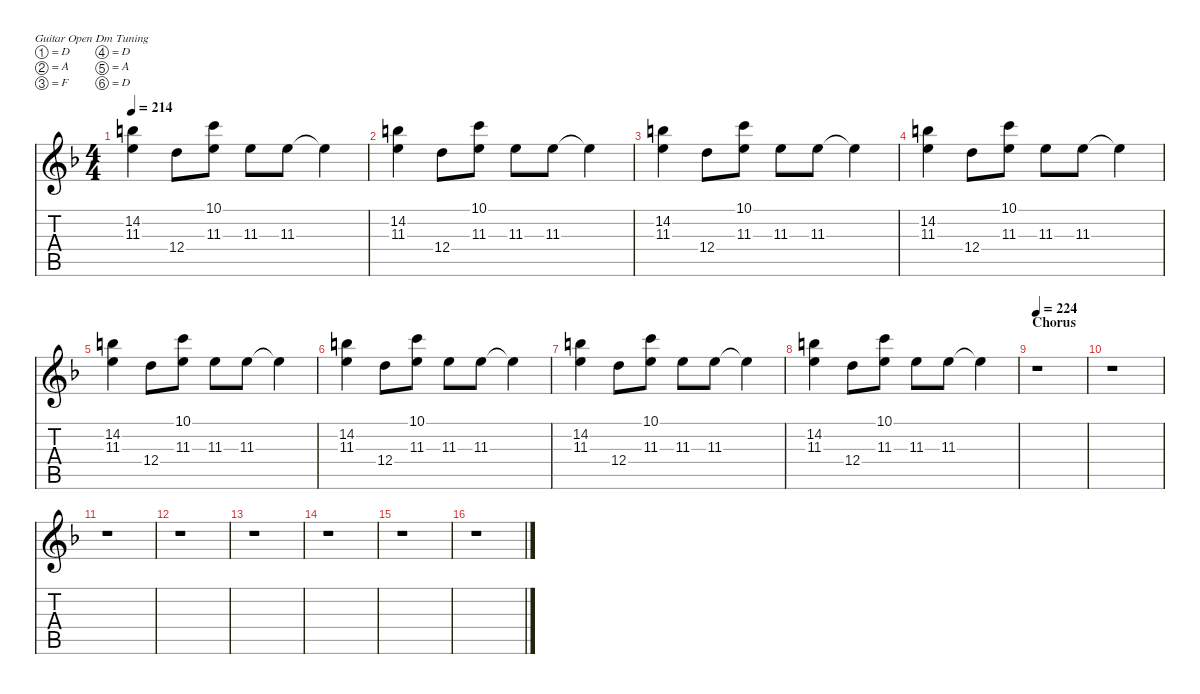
\hideDynamics
\bracketExtendMode nobrackets
\singleTrackTrackNamePolicy hidden
\multiTrackTrackNamePolicy hidden
\firstSystemTrackNameMode fullname
\firstSystemTrackNameOrientation horizontal
\otherSystemsTrackNameOrientation horizontal
\track ("Lead guitar" "E-Gt") {defaultSystemsLayout 32 instrument distortionguitar}
\staff {score tabs}
\tuning (D4 A3 F3 D3 A2 D2)
\ts (4 4)
\tempo 214
\clef g2
\ks dminor
(11.3{acc forcenatural} 14.2{acc forcenatural}).4{dy f beam Down} 12.4{acc forcenatural}.8{beam Down} (11.3{acc forcenatural} 10.1{acc forcenatural}).8{beam Down} 11.3{acc forcenatural}.8{beam Down} 11.3{acc forcenatural}.8{beam Down} 11.3{t acc forcenatural}.4{beam Down} |
(11.3{acc forcenatural} 14.2{acc forcenatural}).4{beam Down} 12.4{acc forcenatural}.8{beam Down} (11.3{acc forcenatural} 10.1{acc forcenatural}).8{beam Down} 11.3{acc forcenatural}.8{beam Down} 11.3{acc forcenatural}.8{beam Down} 11.3{t acc forcenatural}.4{beam Down} |
(11.3{acc forcenatural} 14.2{acc forcenatural}).4{beam Down} 12.4{acc forcenatural}.8{beam Down} (11.3{acc forcenatural} 10.1{acc forcenatural}).8{beam Down} 11.3{acc forcenatural}.8{beam Down} 11.3{acc forcenatural}.8{beam Down} 11.3{t acc forcenatural}.4{beam Down} |
(11.3{acc forcenatural} 14.2{acc forcenatural}).4{beam Down} 12.4{acc forcenatural}.8{beam Down} (11.3{acc forcenatural} 10.1{acc forcenatural}).8{beam Down} 11.3{acc forcenatural}.8{beam Down} 11.3{acc forcenatural}.8{beam Down} 11.3{t acc forcenatural}.4{beam Down} |
(11.3{acc forcenatural} 14.2{acc forcenatural}).4{beam Down} 12.4{acc forcenatural}.8{beam Down} (11.3{acc forcenatural} 10.1{acc forcenatural}).8{beam Down} 11.3{acc forcenatural}.8{beam Down} 11.3{acc forcenatural}.8{beam Down} 11.3{t acc forcenatural}.4{beam Down} |
(11.3{acc forcenatural} 14.2{acc forcenatural}).4{beam Down} 12.4{acc forcenatural}.8{beam Down} (11.3{acc forcenatural} 10.1{acc forcenatural}).8{beam Down} 11.3{acc forcenatural}.8{beam Down} 11.3{acc forcenatural}.8{beam Down} 11.3{t acc forcenatural}.4{beam Down} |
(11.3{acc forcenatural} 14.2{acc forcenatural}).4{beam Down} 12.4{acc forcenatural}.8{beam Down} (11.3{acc forcenatural} 10.1{acc forcenatural}).8{beam Down} 11.3{acc forcenatural}.8{beam Down} 11.3{acc forcenatural}.8{beam Down} 11.3{t acc forcenatural}.4{beam Down} |
(11.3{acc forcenatural} 14.2{acc forcenatural}).4{beam Down} 12.4{acc forcenatural}.8{beam Down} (11.3{acc forcenatural} 10.1{acc forcenatural}).8{beam Down} 11.3{acc forcenatural}.8{beam Down} 11.3{acc forcenatural}.8{beam Down} 11.3{t acc forcenatural}.4{beam Down} |
\section ("" "Chorus")
\tempo 224
r.1{beam Down} |
r.1{beam Down} |
r.1{beam Down} |
r.1{beam Down} |
r.1{beam Down} |
r.1{beam Down} |
r.1{beam Down} |
r.1{beam Down}
